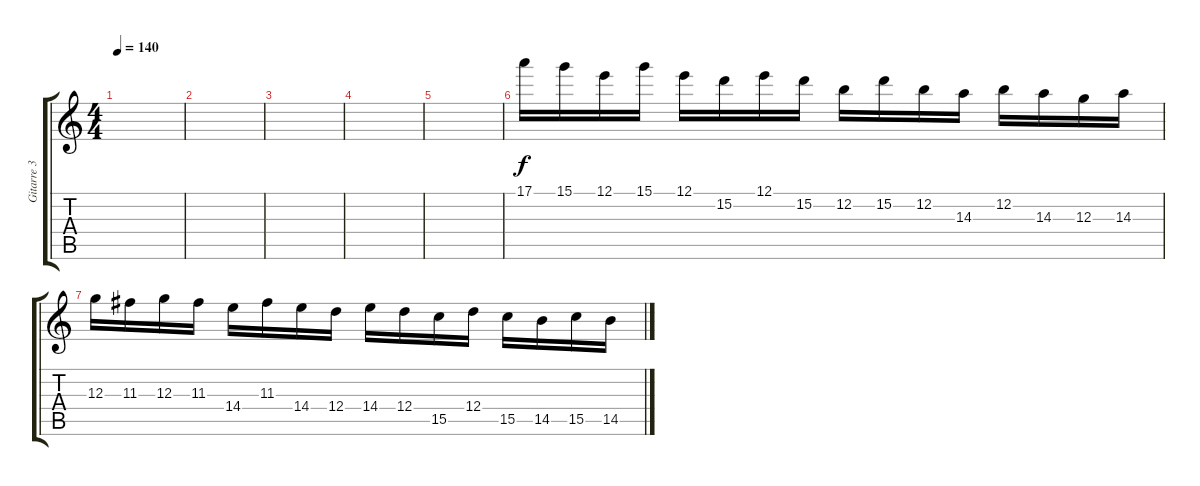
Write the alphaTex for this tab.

\track ("Gitarre 3" "Gitarre 3") {instrument overdrivenguitar}
\staff {score tabs}
\tuning (E4 B3 G3 D3 A2 E2) {hide}
\ts (4 4)
\tempo 140
\clef g2
\ks c
|
|
|
|
|
17.1.16 15.1.16 12.1.16 15.1.16 12.1.16 15.2.16 12.1.16 15.2.16 12.2.16 15.2.16 12.2.16 14.3.16 12.2.16 14.3.16 12.3.16 14.3.16 |
12.3.16 11.3.16 12.3.16 11.3.16 14.4.16 11.3.16 14.4.16 12.4.16 14.4.16 12.4.16 15.5.16 12.4.16 15.5.16 14.5.16 15.5.16 14.5.16
